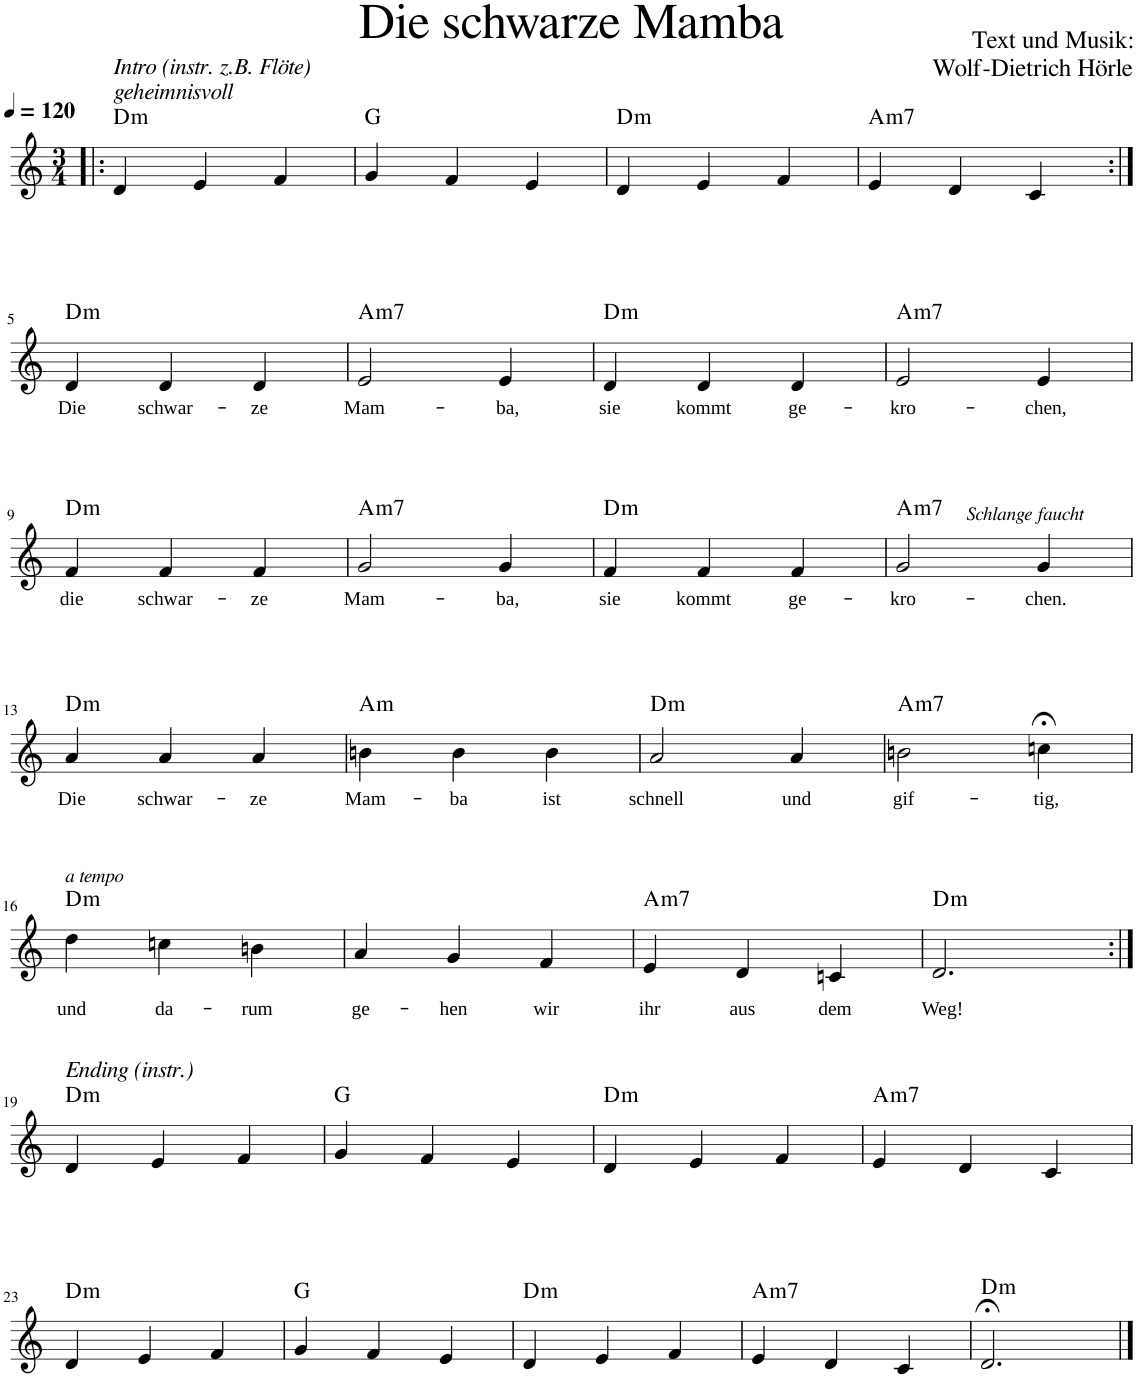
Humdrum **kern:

**kern	**text	**harte
*part1	*part1	*part1
*staff1	*staff1	*
*clefG2	*	*
*k[]	*	*
*M3/4	*	*
*MM120	*	*
=1!|:	=1!|:	=1!|:
!LO:TX:a:i:t=geheimnisvoll	!	!
!LO:TX:a:i:t=Intro (instr. z.B. Flöte)	!	!LO:H:kt=m
4d/	.	D:min
4e/	.	.
4f/	.	.
=2	=2	=2
4g/	.	G:maj
4f/	.	.
4e/	.	.
=3	=3	=3
!	!	!LO:H:kt=m
4d/	.	D:min
4e/	.	.
4f/	.	.
=4	=4	=4
!	!	!LO:H:kt=m7
4e/	.	A:min7
4d/	.	.
4c/	.	.
!!LO:LB:g=z
=5:|!	=5:|!	=5:|!
!	!LO:LY:b	!LO:H:kt=m
4d/	Die	D:min
!	!LO:LY:b	!
4d/	schwar-	.
!	!LO:LY:b	!
4d/	-ze	.
=6	=6	=6
!	!LO:LY:b	!LO:H:kt=m7
2e/	Mam-	A:min7
!	!LO:LY:b	!
4e/	-ba,	.
=7	=7	=7
!	!LO:LY:b	!LO:H:kt=m
4d/	sie	D:min
!	!LO:LY:b	!
4d/	kommt	.
!	!LO:LY:b	!
4d/	ge-	.
=8	=8	=8
!	!LO:LY:b	!LO:H:kt=m7
2e/	-kro-	A:min7
!	!LO:LY:b	!
4e/	-chen,	.
!!LO:LB:g=z
=9	=9	=9
!	!LO:LY:b	!LO:H:kt=m
4f/	die	D:min
!	!LO:LY:b	!
4f/	schwar-	.
!	!LO:LY:b	!
4f/	-ze	.
=10	=10	=10
!	!LO:LY:b	!LO:H:kt=m7
2g/	Mam-	A:min7
!	!LO:LY:b	!
4g/	-ba,	.
=11	=11	=11
!	!LO:LY:b	!LO:H:kt=m
4f/	sie	D:min
!	!LO:LY:b	!
4f/	kommt	.
!	!LO:LY:b	!
4f/	ge-	.
=12	=12	=12
!	!LO:LY:b	!LO:H:kt=m7
*^	*	*
2g/	4ryy	-kro-	A:min7
!	!LO:TX:a:i:t=Schlange faucht	!	!
.	2ryy	.	.
!	!	!LO:LY:b	!
4g/	.	-chen.	.
!!LO:LB:g=z	!!
=13	=13	=13	=13
!	!	!LO:LY:b	!LO:H:kt=m
*v	*v	*	*
4a/	Die	D:min
!	!LO:LY:b	!
4a/	schwar-	.
!	!LO:LY:b	!
4a/	-ze	.
=13X1	=13X1	=13X1
!	!LO:LY:b	!LO:H:kt=m
4bn\	Mam-	A:min
!	!LO:LY:b	!
4b\	-ba	.
!	!LO:LY:b	!
4b\	ist	.
=14	=14	=14
!	!LO:LY:b	!LO:H:kt=m
2a/	schnell	D:min
!	!LO:LY:b	!
4a/	und	.
=15	=15	=15
!	!LO:LY:b	!LO:H:kt=m7
2bn\	gif-	A:min7
!	!LO:LY:b	!
4ccn;<\	-tig,	.
!!LO:LB:g=z
=16	=16	=16
!LO:TX:a:i:t=a tempo	!	!
!	!LO:LY:b	!LO:H:kt=m
4dd\	und	D:min
!	!LO:LY:b	!
4ccn\	da-	.
!	!LO:LY:b	!
4bn\	-rum	.
=17	=17	=17
!	!LO:LY:b	!
4a/	ge-	.
!	!LO:LY:b	!
4g/	-hen	.
!	!LO:LY:b	!
4f/	wir	.
=17X2	=17X2	=17X2
!	!LO:LY:b	!LO:H:kt=m7
4e/	ihr	A:min7
!	!LO:LY:b	!
4d/	aus	.
!	!LO:LY:b	!
4cn/	dem	.
=18	=18	=18
!	!LO:LY:b	!LO:H:kt=m
2.d/	Weg!	D:min
!!LO:LB:g=z
=19:|!	=19:|!	=19:|!
!LO:TX:a:i:t=Ending (instr.)	!	!LO:H:kt=m
4d/	.	D:min
4e/	.	.
4f/	.	.
=20	=20	=20
4g/	.	G:maj
4f/	.	.
4e/	.	.
=21	=21	=21
!	!	!LO:H:kt=m
4d/	.	D:min
4e/	.	.
4f/	.	.
=22	=22	=22
!	!	!LO:H:kt=m7
4e/	.	A:min7
4d/	.	.
4c/	.	.
!!LO:LB:g=z
=23	=23	=23
!	!	!LO:H:kt=m
4d/	.	D:min
4e/	.	.
4f/	.	.
=24	=24	=24
4g/	.	G:maj
4f/	.	.
4e/	.	.
=25	=25	=25
!	!	!LO:H:kt=m
4d/	.	D:min
4e/	.	.
4f/	.	.
=26	=26	=26
!	!	!LO:H:kt=m7
4e/	.	A:min7
4d/	.	.
4c/	.	.
=27	=27	=27
!	!	!LO:H:kt=m
2.d;</	.	D:min
==	==	==
*-	*-	*-
